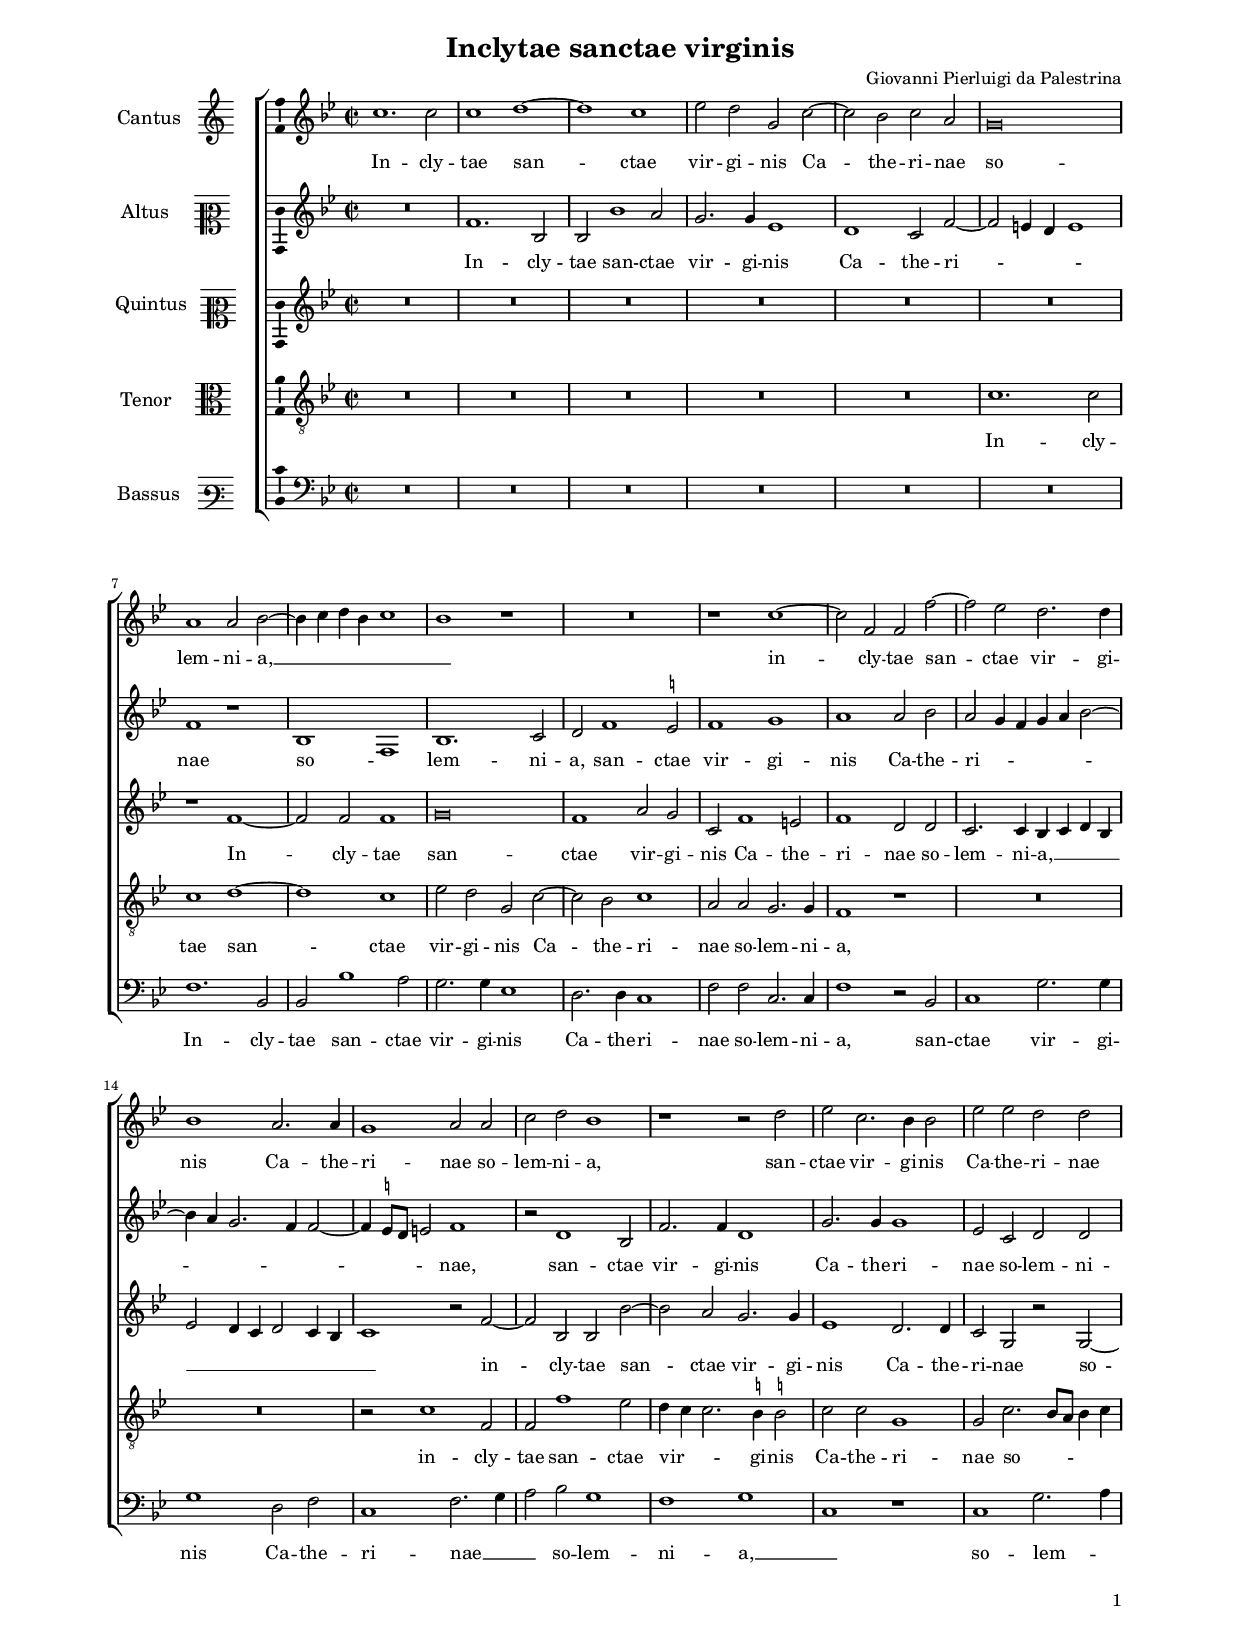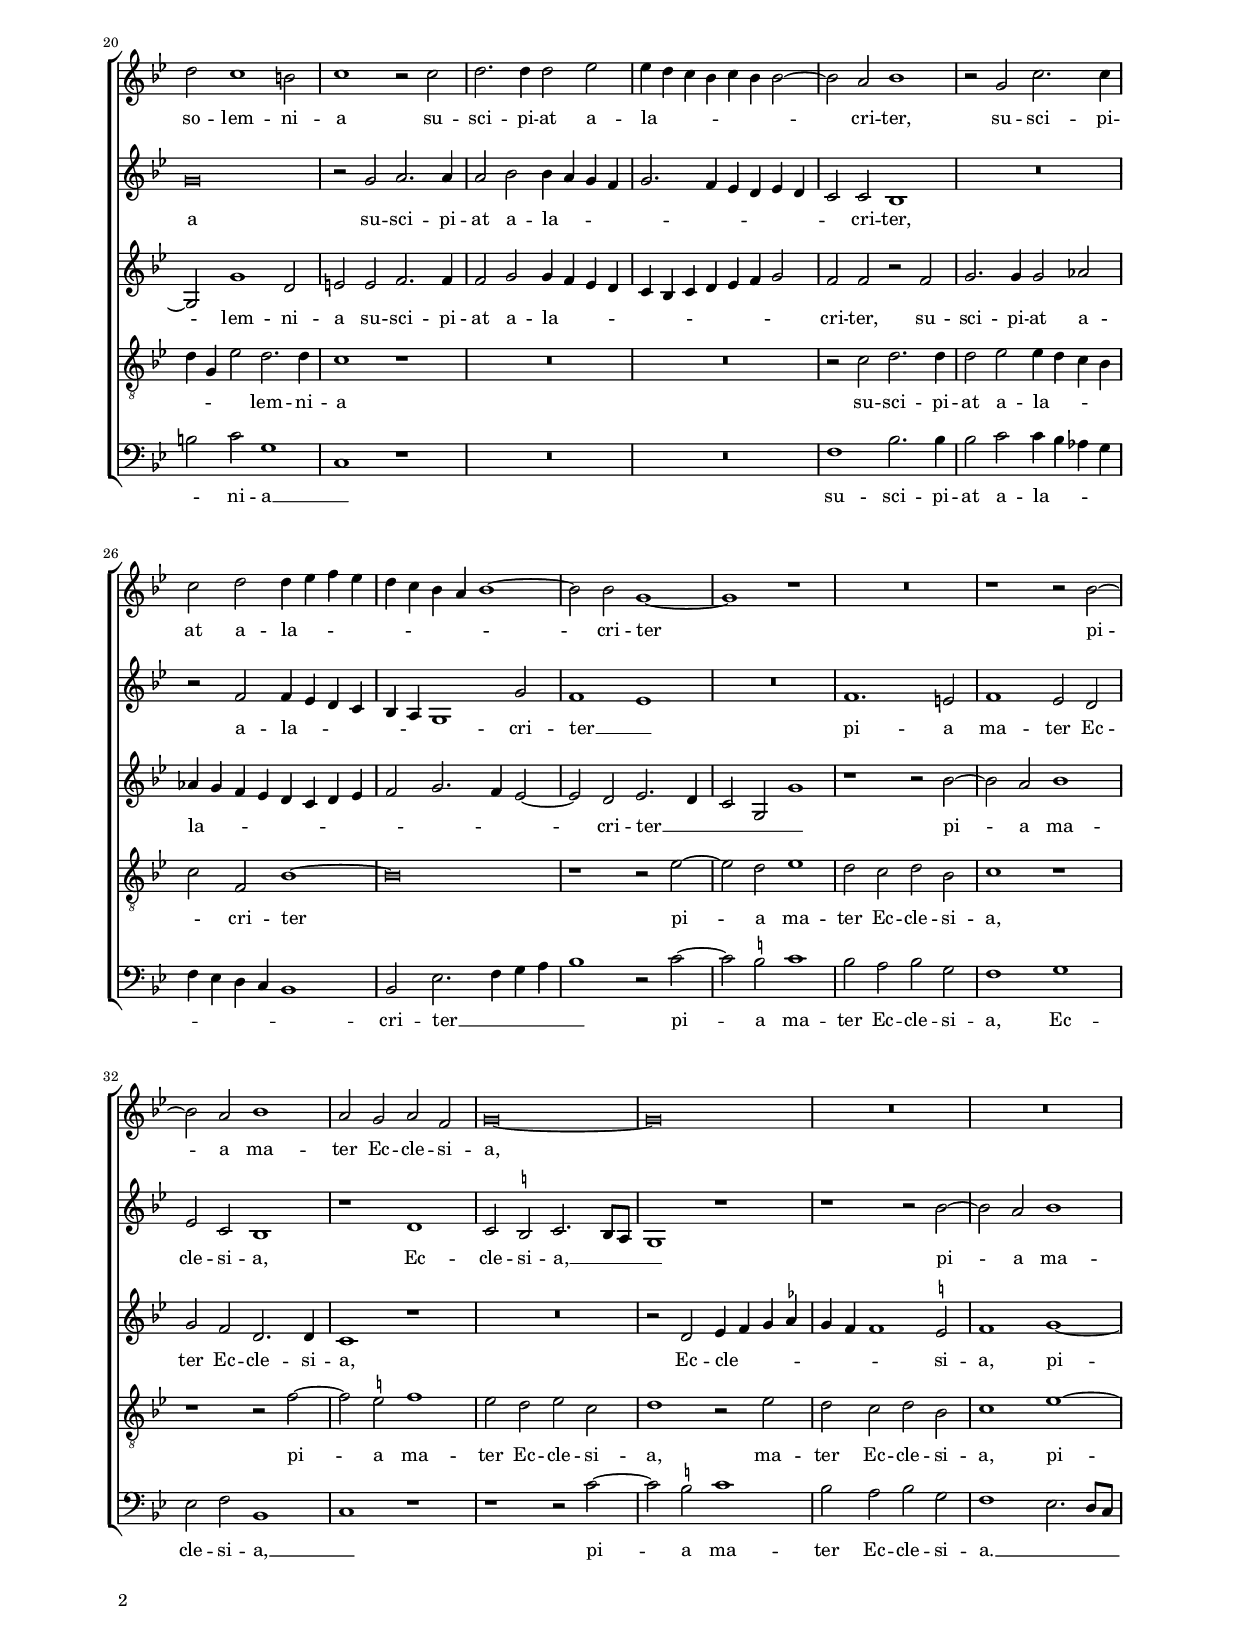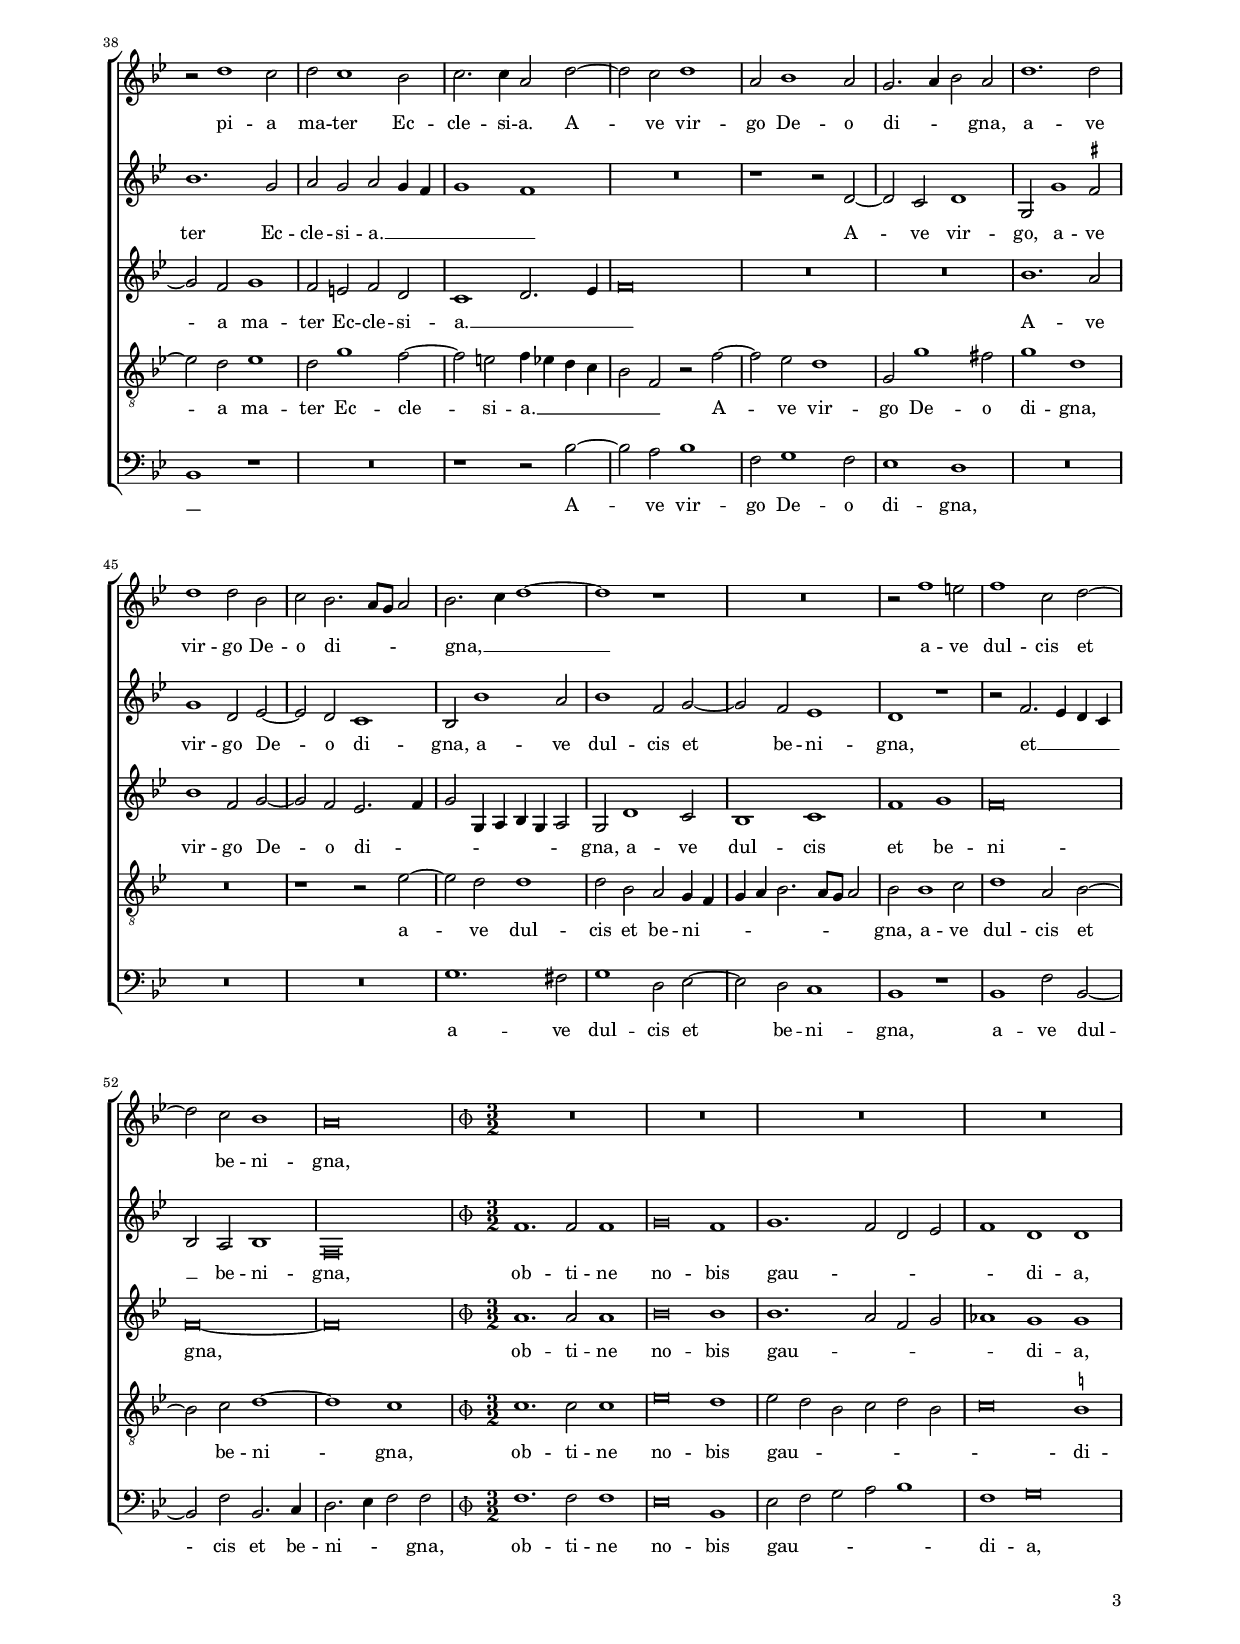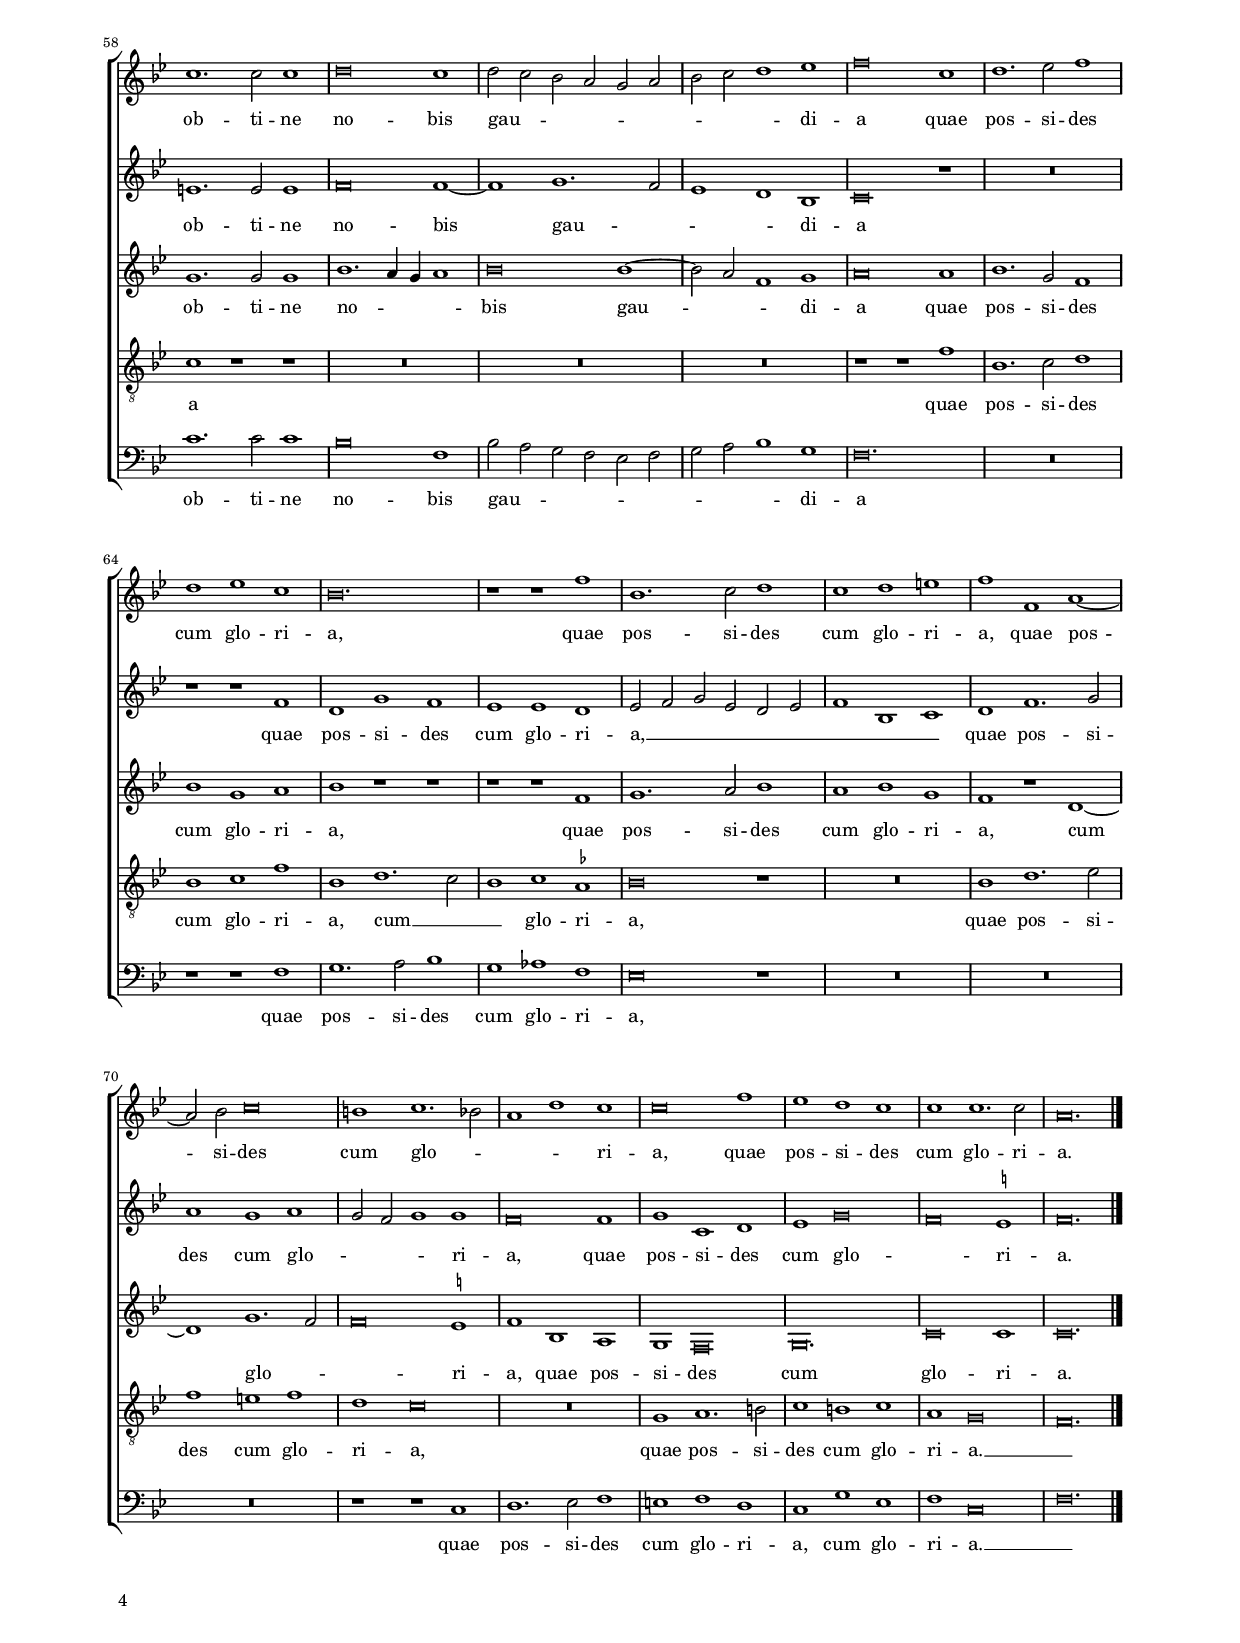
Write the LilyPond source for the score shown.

\header
{
  title="Inclytae sanctae virginis"
  composer="Giovanni Pierluigi da Palestrina"
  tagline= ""
}

\version "2.20.0"
\language deutsch
#(set-global-staff-size 15)
% #(set-default-paper-size "letter")
#(ly:set-option 'point-and-click #f)


\paper
	{
	top-margin = 1.8 \cm
	bottom-margin = 1.2 \cm
	left-margin = 2 \cm
	right-margin = 2 \cm
	ragged-bottom = ##f
	ragged-last-bottom = ##t
	print-page-number = ##f
	score-system-spacing = #'((basic-distance . 16) (minimum-distance . 14) (padding . 5) (strechability . 150))
	system-system-spacing = #'((basic-distance . 16) (minimum-distance . 14) (padding . 5) (strechability . 150))
    oddFooterMarkup=\markup   \fill-line { "" \fromproperty #'page:page-number-string }
    evenFooterMarkup=\markup  \fill-line { \fromproperty #'page:page-number-string "" }
    last-bottom-spacing = #'((basic-distance . 12) (minimum-distance . 7) (padding . 4))
	systems-per-page = 3
    page-count = 4
%	min-systems-per-page = 3
	markup-system-spacing = #'(basic-distance . 12)
%	print-all-headers = ##t
%	print-first-page-number = ##t
%	first-page-number = 1
	}

	
global = {
	\key c \major
	\time 2/2 \set Score.measureLength = #(ly:make-moment 2/1)
        \skip 1*106
	% \time 3/1 \once \override Score.TimeSignature.style = #'single-digit \newSpacingSection
        %\mark \markup { \fontsize #-3 \override #'(style . baroque) { \note  #"breve" #1 = \note #"breve." #1 } }
        %\mark \markup { \fontsize #-3 \note  #"1" #1 = \fontsize #-3 \note #"1." #1 }
        \time 3/4 \once \override Score.TimeSignature.style = #'mensural \set Score.measureLength = #(ly:make-moment 1/32) s32 \bar ""
        \time 3/2 \set Score.measureLength = #(ly:make-moment 3/1)
        \set Score.currentBarNumber = #54
        \newSpacingSection
        \skip 1*69 \bar "|."
	}

	ficta = { \once \set suggestAccidentals = ##t }

	forget = #(define-music-function (music) (ly:music?) #{
		\accidentalStyle forget
		$music
		\accidentalStyle default
		#})

	m = \melisma
	me = \melismaEnd
%	\mark \markup { \override #'(style . baroque) { \note  #"breve" #1 = \note #"breve." #1 } }



incipitcantus = \markup { \score {
	{
	\set Staff.instrumentName = \markup { \fontsize #1 "Cantus" }
	\key c \major
	\clef violin
	s4 \bar ""
	}
	\layout  {
	raggedright = ##t
	indent = 1.6 \cm
	line-width = 2.2\cm
	\context { \Staff \remove Time_signature_engraver }
	\override Staff.Clef.Y-extent = #'(0 . 0)
	}} \hspace #1 }

      
incipitaltus = \markup { \score {
	{
	\set Staff.instrumentName = \markup { \fontsize #1 "Altus" }
	\key c \major
	\clef mezzosoprano
	s4 \bar ""
	}
	\layout  {
	raggedright = ##t
	indent = 1.6 \cm
	line-width = 2.2\cm
	\context { \Staff \remove Time_signature_engraver }
	\override Staff.Clef.Y-extent = #'(0 . 0)
	}} \hspace #1 }

      
incipitquintus = \markup { \score {
	{
	\set Staff.instrumentName = \markup { \fontsize #1 "Quintus" }
	\key c \major
	\clef mezzosoprano
	s4 \bar ""
	}
	\layout  {
	raggedright = ##t
	indent = 1.6 \cm
	line-width = 2.2\cm
	\context { \Staff \remove Time_signature_engraver }
	\override Staff.Clef.Y-extent = #'(0 . 0)
	}} \hspace #1 }
      
    
incipittenor = \markup { \score {
	{
	\set Staff.instrumentName = \markup { \fontsize #1 "Tenor" }
	\key c \major
	\clef alto
	s4 \bar ""
	}
	\layout  {
	raggedright = ##t
	indent = 1.6 \cm
	line-width = 2.2\cm
	\context { \Staff \remove Time_signature_engraver }
	\override Staff.Clef.Y-extent = #'(0 . 0)
	}} \hspace #1 }
      
      
incipitbassus = \markup { \score {
	{
	\set Staff.instrumentName = \markup { \fontsize #1 "Bassus" }
	\key c \major
	\clef varbaritone
	s4 \bar ""
	}
	\layout  {
	raggedright = ##t
	indent = 1.6 \cm
	line-width = 2.2\cm
	\context { \Staff \remove Time_signature_engraver }
	\override Staff.Clef.Y-extent = #'(0 . 0)
	}} \hspace #1 }


cantus =  \relative c''
	{
	d1. d2
	d1 e~
	e1 d
	f2 e a, d~
%5
	d2 c d h |
	a\breve
	h1 h2 c~
	c4 d e c d1
	c1 r
%10
	R\breve |
	r1 d~
	d2 g, g g'~
	g2 f e2. e4
	c1 h2. h4
%15
	a1 h2 h |
	d2 e c1
	r1 r2 e
	f2 d2. c4 c2
	f2 f e e 
%20
	e2 d1 cis2 |
	d1 r2 d
	e2. e4 e2 f
	f4 e d c d c c2~
	c2 h c1
%25
	r2 a d2. d4 |
	d2 e e4 f g f
	e4 d c h c1~
	c2 c a1~
	a1 r
%30
	R\breve |
	r1 r2 c~
	c2 h c1
	h2 a h g
	a\breve~
%35
	a\breve |
	R\breve
	R\breve
	r2 e'1 d2
	e2 d1 c2
%40
	d2. d4 h2 e~ |
	e2 d e1
	h2 c1 h2
	a2. h4 c2 h
	e1. e2
%45
        e1 e2 c |	
	d2 c2. h8 a h2
	c2. d4 e1~
	e1 r
	R\breve
%50
	r2 g1 fis2 |
	g1 d2 e~
	e2 d c1
	h\breve
% Triple time
	s32 R\breve.
%55
	R\breve. |
	R\breve.
	R\breve.
	d1. d2 d1
	e\breve d1
%60
	e2 d c h a h |
	c2 d e1 f
	g\breve d1
	e1. f2 g1
	e1 f d
%65
	c\breve. |
	r1 r g'
	c,1. d2 e1
        d1 e1 fis
	g1 g, h~
%70
	h2 c d\breve |
	cis1 d1. c2
	h1 e d
	d\breve g1
	f1 e d
%75
	d1 d1. d2 |
	h\breve. |
	}


altus =  \relative c'
        {
	R\breve
	g'1. c,2
	c2 c'1 h2
	a2. a4 f1
%5
	e1 d2 g~ |
	g2 fis4 e fis1
	g1 r
	c,1 g
	c1. d2
%10
	e2 g1 \ficta fis2 |
	g1 a
	h1 h2 c
	h2 a4 g a h c2~
	c4 h a2. g4 g2~
%15
	g4 \ficta fis8 e fis!2 g1 |
	r2 e1 c2
	g'2. g4 e1
	a2. a4 a1
	f2 d e e
%20
	a\breve |
	r2 a h2. h4
	h2 c c4 h a g
	a2. g4 f e f e
	d2 d c1
%25
	R\breve |
	r2 g' g4 f e d
	c4 h a1 a'2
	g1 f
	R\breve
%30
	g1. fis2 |
	g1 f2 e
	f2 d c1
	r1 e
	d2 \ficta cis d2. \forget c8 h
%35
	a1 r |
	r1 r2 c'~
	c2 h c1
	c1. a2
	h2 a h a4 g
%40
	a1 g |
	R\breve
	r1 r2 e~
	e2 d e1
	a,2 a'1 \ficta gis2
%45
	a1 e2 f~ |
	f2 e d1
	c2 c'1 h2
	c1 g2 a~
	a2 g f1
%50
	e1 r |
	r2 g2. f4 e d
	c2 h c1
	g\breve |
% Triple time
	s32 g'1. g2 g1
%55
	a\breve g1 |
	a1. g2 e f
	g1 e e
	fis1. fis2 fis1
	g\breve g1~
%60
	g1 a1. g2 |
	f1 e c
	d\breve r1
	R\breve.
	r1 r g
%65
	e1 a g |
	f1 f e
	f2 g a f e f
	g1 c, d
	e1 g1. a2
%70
	h1 a h |
	a2 g a1 a
	g\breve g1
	a1 d, e
	f1 a\breve
%75
	g\breve \ficta fis1 |
	g\breve. |
	}


quintus =  \relative c'
	{
	R\breve
	R\breve
	R\breve
	R\breve
%5
	R\breve |
	R\breve
	r1 g'~
	g2 g g1
	a\breve
%10
	g1 h2 a |
	d,2 g1 fis2
	g1 e2 e
	d2. d4 c d e c
	f2 e4 d e2 d4 c
%15
	d1 r2 g~ |
	g2 c, c c'~
	c2 h a2. a4
	f1 e2. e4
	d2 a r a~
%20
	a2 a'1 e2 |
	fis2 fis g2. g4
	g2 a a4 g f e
	d4 c d e f g a2
	g2 g r g
%25
	a2. a4 a2 b |
	b4 a g f e d e f
	g2 a2. g4 f2~
	f2 e f2. e4
	d2 a a'1 |
%30
        r1 r2 c~ |	
	c2 h c1
	a2 g e2. e4
	d1 r
	R\breve
%35
	r2 e f4 g a \ficta b |
	a4 g g1 \ficta fis2
	g1 a~
	a2 g a1
	g2 fis g e
%40
        d1 e2. f4 |	
	g\breve
	R\breve
	R\breve
	c1. h2
%45
	c1 g2 a~ |
	a2 g f2. g4
	a2 a,4 h c a h2
	a2 e'1 d2
	c1 d
%50
	g1 a |
	g\breve
	g\breve~
	g\breve |
% Triple time
        s32 h1. h2 h1
%55
	c\breve c1 |
	c1. h2 g a
	b1 a a
	a1. a2 a1
	c1. h4 a h1
%60
	c\breve c1~ |
	c2 h g1 a
	h\breve h1
	c1. a2 g1
	c1 a h
%65
	c1 r r |
	r1 r g
	a1. h2 c1
	h1 c a
	g1 r e~
%70
	e1 a1. g2 |
	g\breve \ficta fis1
	g1 c, h
	a1 g\breve
	a\breve.
%75
	d\breve d1 |
	d\breve. |
	}


tenor  =  \relative c'
	{
	R\breve
	R\breve
	R\breve
	R\breve
%5
	R\breve |
	d1. d2
	d1 e~
	e1 d
	f2 e a, d~
%10
	d2 c d1 |
	h2 h a2. a4
	g1 r
	R\breve
	R\breve
%15
	r2 d'1 g,2 |
	g2 g'1 f2
	e4 d d2. \ficta cis4 \ficta cis!2
	d2 d a1
	a2 d2. c8 h c4 d
%20
	e4 a, f'2 e2. e4 |
	d1 r
	R\breve
	R\breve
	r2 d e2. e4
%25
	e2 f f4 e d c |
	d2 g, c1~
	c\breve
	r1 r2 f~
	f2 e f1
%30
	e2 d e c |
	d1 r
	r1 r2 g~
	g2 \ficta fis g1
	f2 e f d
%35
	e1 r2 f |
	e2 d e c
	d1 f~
	f2 e f1
	e2 a1 g2~
%40
	g2 fis g4 f e d |
	c2 g r g'~
	g2 f e1
	a,2 a'1 gis2
	a1 e
%45
	R\breve |
	r1 r2 f~
	f2 e e1
	e2 c h a4 g
	a4 h c2. h8 a h2
%50
	c2 c1 d2 |
	e1 h2 c~
	c2 d e1~
	e1 d |
        % Triple time
	s32 d1. d2 d1
%55
	f\breve e1 |
	f2 e c d e c
	d\breve \ficta cis1
	d1 r r
	R\breve.
%60
	R\breve. |
	R\breve.
	r1 r g
	c,1. d2 e1
	c1 d g
%65
	c,1 e1. d2 |
	c1 d \ficta b
	c\breve r1
	R\breve.
	c1 e1. f2
%70
	g1 fis g |
	e1 d\breve
	R\breve.
	a1 h1. cis2
	d1 cis d
%75
	h1 a\breve |
	g\breve. |
	}


bassus  =  \relative c
	{
	R\breve
	R\breve
	R\breve
	R\breve
%5
	R\breve |
	R\breve
	g'1. c,2
	c2 c'1 h2
	a2. a4 f1
%10
	e2. e4 d1 |
	g2 g d2. d4
	g1 r2 c,
	d1 a'2. a4
	a1 e2 g
%15
	d1 g2. a4 |
	h2 c a1
	g1 a
	d,1 r
	d1 a'2. h4
%20
	cis2 d a1 |
	d,1 r
	R\breve
	R\breve
	g1 c2. c4
%25
	c2 d d4 c b a |
	g4 f e d c1
	c2 f2. g4 a h
	c1 r2 d~
	d2 \ficta cis d1
%30
	c2 h c a |
	g1 a
	f2 g c,1
	d1 r
	r1 r2 d'~
%35
	d2 \ficta cis d1 |
	c2 h c a
	g1 f2. e8 d
	c1 r
	R\breve
%40
	r1 r2 c'~ |
	c2 h c1
	g2 a1 g2
	f1 e
	R\breve
%45
	R\breve |
	R\breve
	a1. gis2
	a1 e2 f~
	f2 e d1
%50
	c1 r |
	c1 g'2 c,~
	c2 g' c,2. d4
	e2. f4 g2 g |
        % Triple time
	s32 g1. g2 g1
%55
	f\breve c1 |
	f2 g a h c1
	g1 a\breve
	d1. d2 d1
	c\breve g1
%60
	c2 h a g f g |
        a2 h c1 a
	g\breve.
	R\breve.
	r1 r g
%65
	a1. h2 c1 |
	a1 b g
	f\breve r1
	R\breve.
	R\breve.
%70
	R\breve. |
	r1 r d
	e1. f2 g1
	fis1 g e
	d1 a' f
%75
	g1 d\breve |
	g\breve. |
	}


lyricscantus = \lyricmode {
	In -- cly -- tae san -- ctae vir -- gi -- nis Ca -- the -- ri -- nae so -- lem -- ni -- a, __ _ _ _ _ _
        in -- cly -- tae san -- ctae vir -- gi -- nis Ca -- the -- ri -- nae so -- lem -- ni -- a,
        san -- ctae vir -- gi -- nis Ca -- the -- ri -- nae so -- lem -- ni -- a
        su -- sci -- pi -- at a -- la -- _ _ _ _ _ _ cri -- ter,
        su -- sci -- pi -- at a -- la -- _ _ _ _ _ _ _ _ cri -- ter
        pi -- a ma -- ter Ec -- cle -- si -- a,
        pi -- a ma -- ter Ec -- cle -- si -- a.
        A -- ve vir -- go De -- o di -- _ _ gna,
        a -- ve vir -- go De -- o di -- _ _ _ gna, __ _ _
        a -- ve dul -- cis et be -- ni -- gna,
        ob -- ti -- ne no -- bis gau -- _ _ _ _ _ _ _ _ di -- a
        quae pos -- si -- des cum glo -- ri -- a,
        quae pos -- si -- des cum glo -- ri -- a,
        quae pos -- si -- des cum glo -- _ _ _ ri -- a,
        quae pos -- si -- des cum glo -- ri -- a.
	}


lyricsaltus = \lyricmode {
	In -- cly -- tae san -- ctae vir -- gi -- nis Ca -- the -- ri -- _ _ _ nae so -- _ lem -- ni -- a,
        san -- ctae vir -- gi -- nis Ca -- the -- ri -- _ _ _ _ _ _ _ _ _ _ _ _ nae,
        san -- ctae vir -- gi -- nis Ca -- the -- ri -- nae so -- lem -- ni -- a
        su -- sci -- pi -- at a -- la -- _ _ _ _ _ _ _ _ _ _ cri -- ter,
        a -- la -- _ _ _ _ _ _ cri -- ter __ _
        pi -- a ma -- ter Ec -- cle -- si -- a,
        Ec -- cle -- si -- a, __ _ _ _
        pi -- a ma -- ter Ec -- cle -- si -- a. __ _ _ _ _
        A -- ve vir -- go,
        a -- ve vir -- go De -- o di -- gna,
        a -- ve dul -- cis et be -- ni -- gna,
        et __ _ _ _ _ be -- ni -- gna,
        ob -- ti -- ne no -- bis gau -- _ _ _ _ di -- a,
        ob -- ti -- ne no -- bis gau -- _ _ _ di -- a
        quae pos -- si -- des cum glo -- ri -- a, __ _ _ _ _ _ _ _ _
        quae pos -- si -- des cum glo -- _ _ _ ri -- a,
        quae pos -- si -- des cum glo -- _ ri -- a.
	}


lyricsquintus = \lyricmode {
	In -- cly -- tae san -- ctae vir -- gi -- nis 
        Ca -- the -- ri -- nae so -- lem -- ni -- a, __ _ _ _ _ _ _ _ _ _ _
        in -- cly -- tae san -- ctae vir -- gi -- nis Ca -- the -- ri -- nae so -- lem -- ni -- a
        su -- sci -- pi -- at a -- la -- _ _ _ _ _ _ _ _ _ _ cri -- ter,
        su -- sci -- pi -- at a -- la -- _ _ _ _ _ _ _ _ _ _ _ cri -- ter __ _ _ _ _
        pi -- a ma -- ter Ec -- cle -- si -- a,
        Ec -- cle -- _ _ _ _ _ _ si -- a,
        pi -- a ma -- ter Ec -- cle -- si -- a. __ _ _ _
        A -- ve vir -- go De -- o di -- _ _ _ _ _ _ _ gna,
        a -- ve dul -- cis et be -- ni -- gna,
        ob -- ti -- ne no -- bis gau -- _ _ _ _ di -- a,
        ob -- ti -- ne no -- _ _ _ bis gau -- _ _ di -- a
        quae pos -- si -- des cum glo -- ri -- a,
        quae pos -- si -- des cum glo -- ri -- a,
        cum glo -- _ _ ri -- a,
        quae pos -- si -- des cum glo -- ri -- a.
	}


lyricstenor = \lyricmode {
	In -- cly -- tae san -- ctae vir -- gi -- nis Ca -- the -- ri -- nae so -- lem -- ni -- a,
        in -- cly -- tae san -- ctae vir -- _ _ gi -- nis Ca -- the -- ri -- nae so -- _ _ _ _ _ _ _ lem -- ni -- a
        su -- sci -- pi -- at a -- la -- _ _ _ _ cri -- ter
        pi -- a ma -- ter Ec -- cle -- si -- a,
        pi -- a ma -- ter Ec -- cle -- si -- a,
        ma -- ter Ec -- cle -- si -- a,
        pi -- a ma -- ter Ec -- cle -- si -- a. __ _ _ _ _ _
        A -- ve vir -- go De -- o di -- gna,
        a -- ve dul -- cis et be -- ni -- _ _ _ _ _ _ _ gna,
        a -- ve dul -- cis et be -- ni -- gna,
        ob -- ti -- ne no -- bis gau -- _ _ _ _ _ _ di -- a
        quae pos -- si -- des cum glo -- ri -- a,
        cum __ _ _ glo -- ri -- a,
        quae pos -- si -- des cum glo -- ri -- a,
        quae pos -- si -- des cum glo -- ri -- a. __ _
	}


lyricsbassus = \lyricmode {
	In -- cly -- tae san -- ctae vir -- gi -- nis Ca -- the -- ri -- nae so -- lem -- ni -- a,
        san -- ctae vir -- gi -- nis Ca -- the -- ri -- nae __ _ _ so -- lem -- ni -- a, __ _
        so -- lem -- _ _ ni -- a __ _
        su -- sci -- pi -- at a -- la -- _ _ _ _ _ _ _ _ cri -- ter __ _ _ _ _
        pi -- a ma -- ter Ec -- cle -- si -- a,
        Ec -- cle -- si -- a, __ _
        pi -- a ma -- ter Ec -- cle -- si -- a. __ _ _ _ _
        A -- ve vir -- go De -- o di -- gna,
        a -- ve dul -- cis et be -- ni -- gna,
        a -- ve dul -- cis et be -- ni -- _ _ gna,
        ob -- ti -- ne no -- bis gau -- _ _ _ _ di -- a,
        ob -- ti -- ne no -- bis gau -- _ _ _ _ _ _ _ _ di -- a
        quae pos -- si -- des cum glo -- ri -- a,
        quae pos -- si -- des cum glo -- ri -- a,
        cum glo -- ri -- a. __ _
	}


\score
{  
    \transpose c b, {
	\new ChoirStaff \with { \override StaffGrouper.staff-staff-spacing.basic-distance = #12 }
	<<

	\new Staff << \global
	\new Voice="v1" {
		\set Staff.instrumentName=\incipitcantus
%		\set Staff.instrumentName= "S"
		\set Staff.midiInstrument = "reed organ"
		\clef violin
		\cantus }
	\new Lyrics \lyricsto "v1" {\lyricscantus }
	>>


	\new Staff << \global
	\new Voice="v2" {
		\set Staff.instrumentName=\incipitaltus
%		\set Staff.instrumentName= "A"
		\set Staff.midiInstrument = "reed organ"
                \clef violin % "G_8"
		\altus}
	\new Lyrics \lyricsto "v2" {\lyricsaltus }
	>>


	\new Staff << \global
	\new Voice="v5" {
		\set Staff.instrumentName=\incipitquintus
%		\set Staff.instrumentName= "Q"
		\set Staff.midiInstrument = "reed organ"
		\clef violin % "G_8"
		\quintus}
	\new Lyrics \lyricsto "v5" {\lyricsquintus }
	>>


	\new Staff << \global
	\new Voice="v3" {
		\set Staff.instrumentName=\incipittenor
%		\set Staff.instrumentName= "T"
		\set Staff.midiInstrument = "reed organ"
		\clef "G_8"
		\tenor }
	\new Lyrics \lyricsto "v3" {\lyricstenor }
	>>


	\new Staff << \global
	\new Voice="v4" {
		\set Staff.instrumentName=\incipitbassus
%		\set Staff.instrumentName= "B"
		\set Staff.midiInstrument = "reed organ"
		\clef bass 
		\bassus }
	\new Lyrics \lyricsto "v4" {\lyricsbassus}
	>>

	>>
	} % transpose

	\layout
	{
	indent = 2.5\cm
	\context { \Lyrics \override VerticalAxisGroup.nonstaff-relatedstaff-spacing.padding = #1.4 }
%	\context { \Lyrics \override LyricText.font-size = #1 }
	\context { \Staff \override TimeSignature.break-visibility = #end-of-line-invisible }
	\context { \Staff \consists "Ambitus_engraver" }
	\context { \Score \override BarNumber.padding = #2 }
	\context { \Voice \override NoteHead.style = #'baroque }
	}

\midi
	{
    	\tempo 2 = 90
	}

}


% EOF
